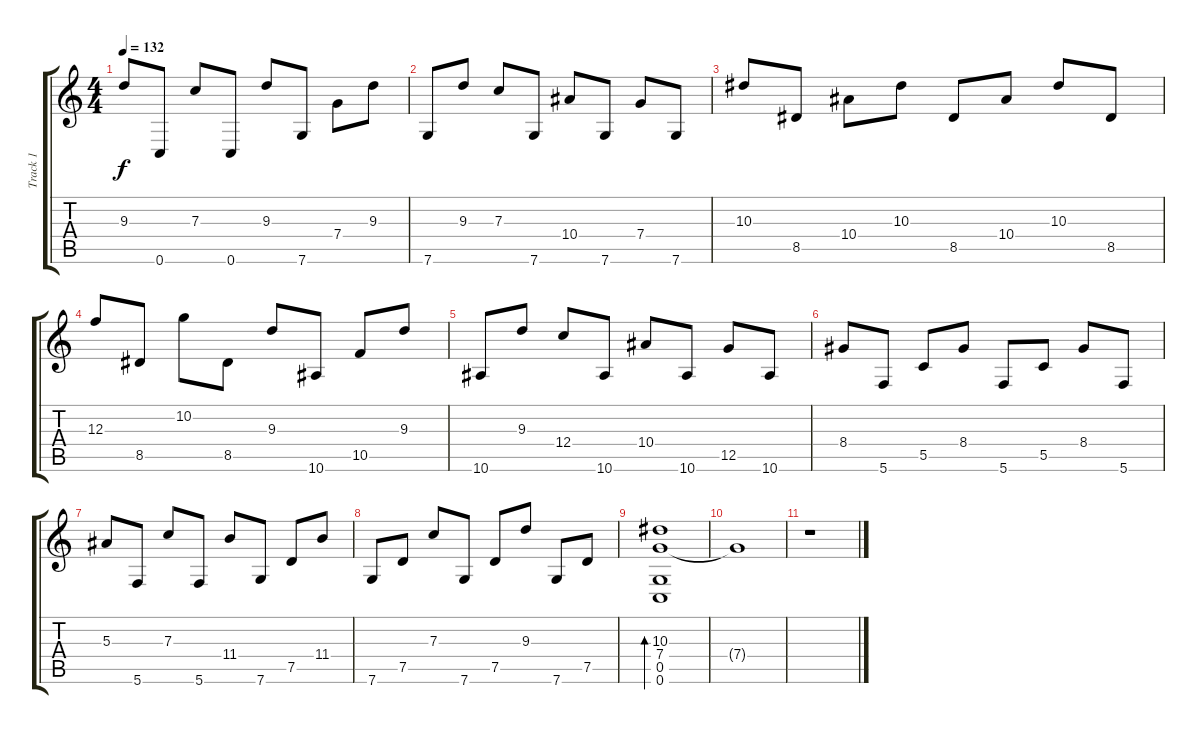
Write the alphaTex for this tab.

\track ("Track 1" "Track 1") {instrument electricguitarclean}
\staff {score tabs}
\tuning (D4 A3 F3 C3 G2 C2) {hide}
\ts (4 4)
\tempo 132
\clef g2
\ks c
9.3.8{dy f} 0.6.8 7.3.8 0.6.8 9.3.8 7.6.8 7.4.8 9.3.8 |
7.6.8 9.3.8 7.3.8 7.6.8 10.4.8 7.6.8 7.4.8 7.6.8 |
10.3.8 8.5.8 10.4.8 10.3.8 8.5.8 10.4.8 10.3.8 8.5.8 |
12.3.8 8.5.8 10.2.8 8.5.8 9.3.8 10.6.8 10.5.8 9.3.8 |
10.6.8 9.3.8 12.4.8 10.6.8 10.4.8 10.6.8 12.5.8 10.6.8 |
8.4.8 5.6.8 5.5.8 8.4.8 5.6.8 5.5.8 8.4.8 5.6.8 |
5.3.8 5.6.8 7.3.8 5.6.8 11.4.8 7.6.8 7.5.8 11.4.8 |
7.6.8 7.5.8 7.3.8 7.6.8 7.5.8 9.3.8 7.6.8 7.5.8 |
(10.3 7.4 0.5 0.6).1{bd 480} |
7.4{t}.1 |
r.1
